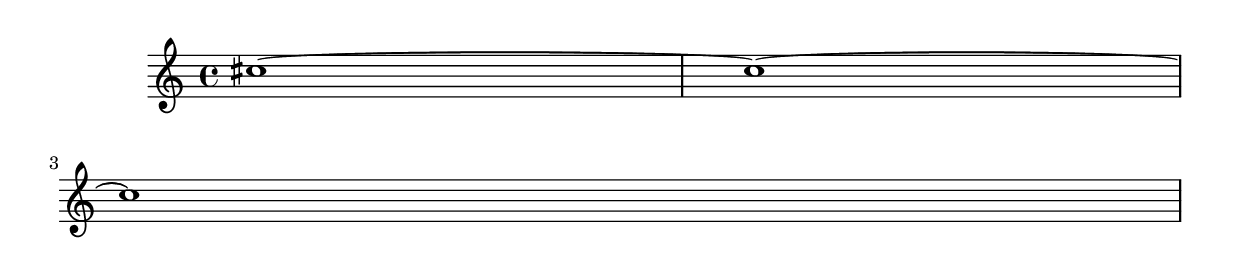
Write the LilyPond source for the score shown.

%% http://lsr.dsi.unimi.it/LSR/Item?id=813

\relative c'' {
  \override Accidental #'hide-tied-accidental-after-break = ##t
  cis1~ cis~
  \break
  cis
}
